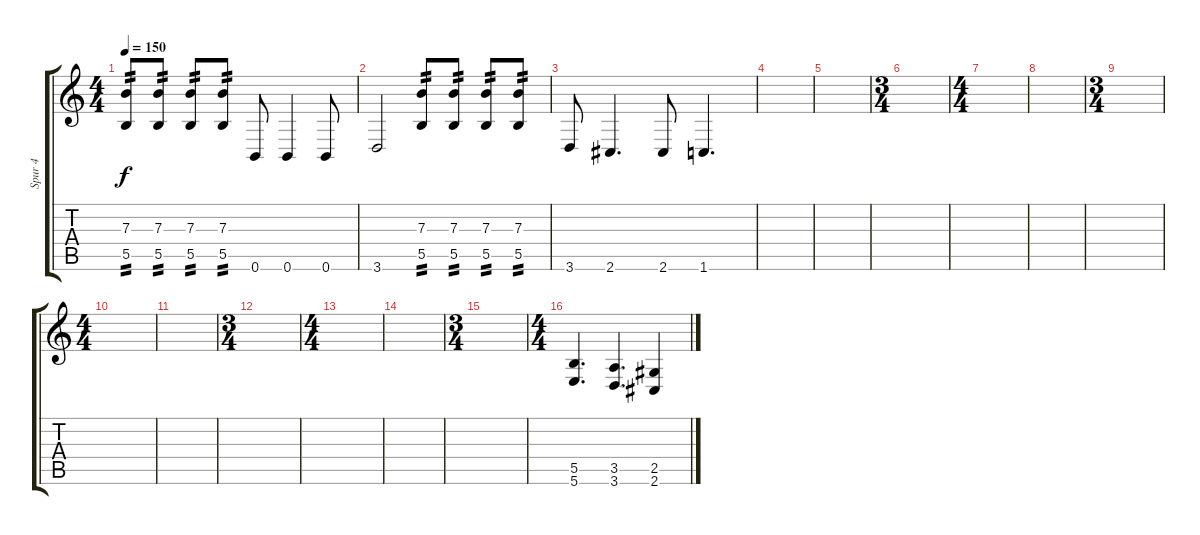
\track ("Spur 4" "Spur 4") {instrument distortionguitar}
\staff {score tabs}
\tuning (Db4 Ab3 E3 B2 Gb2 B1) {hide}
\ts (4 4)
\tempo 150
\clef g2
\ks c
(7.3 5.5).8{tp 2 dy f} (7.3 5.5).8{tp 2} (7.3 5.5).8{tp 2} (7.3 5.5).8{tp 2} 0.6.8 0.6.4 0.6.8 |
3.6.2 (7.3 5.5).8{tp 2} (7.3 5.5).8{tp 2} (7.3 5.5).8{tp 2} (7.3 5.5).8{tp 2} |
3.6.8 2.6.4{d} 2.6.8 1.6.4{d} |
|
|
\ts (3 4)
|
\ts (4 4)
|
|
\ts (3 4)
|
\ts (4 4)
|
|
\ts (3 4)
|
\ts (4 4)
|
|
\ts (3 4)
|
\ts (4 4)
(5.5 5.6).4{d} (3.5 3.6).4{d} (2.5 2.6).4
